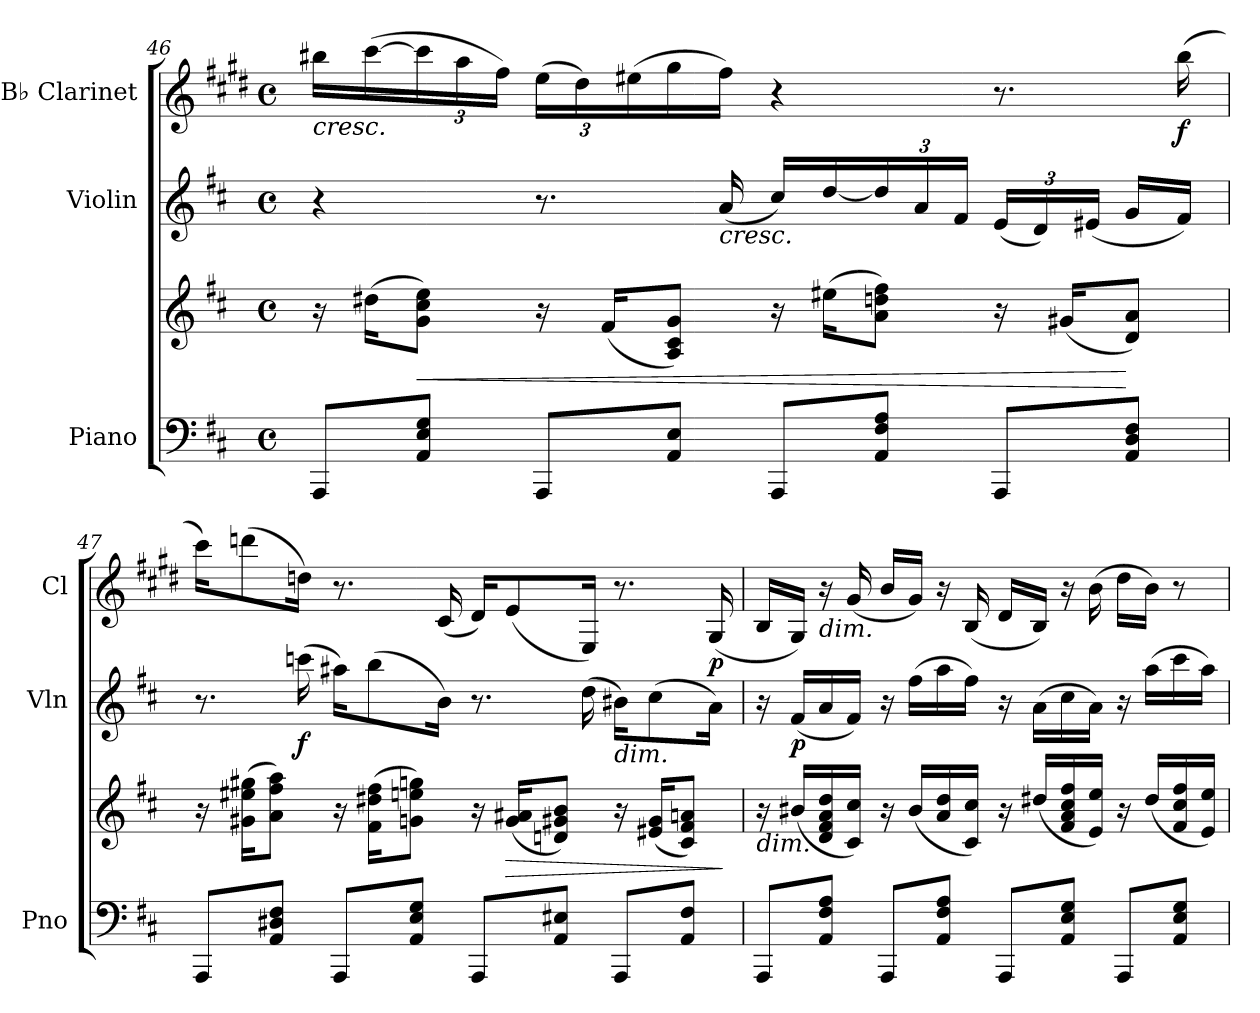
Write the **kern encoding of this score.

**kern	**kern	**dynam	**kern	**dynam	**kern	**dynam
*part3	*part3	*part3	*part2	*part2	*part1	*part1
*staff4	*staff3	*staff3/4	*staff2	*staff2	*staff1	*staff1
*I"Piano	*	*	*I"Violin	*	*I"B♭ Clarinet	*
*I'Pno	*	*	*I'Vln	*	*I'Cl	*
*clefF4	*clefG2	*	*clefG2	*	*clefG2	*
*	*	*	*	*	*ITrd1c2	*
*k[f#c#]	*k[f#c#]	*	*k[f#c#]	*	*k[f#c#]	*
*M4/4	*M4/4	*	*M4/4	*	*M4/4	*
*met(c)	*met(c)	*	*met(c)	*	*met(c)	*
=46	=46	=46	=46	=46	=46	=46
!	!	!	!	!	!LO:TX:b:i:t=cresc.	!
8AAA/L	16r	.	4r	.	16aa#X\LL	.
.	(>16dd#X\KL	.	.	.	(>[16bb\	.
!	!	!LO:HP:b	!	!	!	!
*	*	*	*	*	*Xbrackettup	*
8AA/ 8E/ 8G/J	8g\ 8cc#\ 8ee\J)	<	.	.	24bb\]	.
.	.	.	.	.	24gg\	.
.	.	.	.	.	24ee\JJ)	.
8AAA/L	16r	.	8.r	.	(>24dd\LL	.
.	.	.	.	.	24cc#\)	.
.	(>16f#/KL	.	.	.	.	.
.	.	.	.	.	(>24dd#X\	.
8AA/ 8E/J	8A/ 8c#/ 8g/J)	.	.	.	16ff#\	.
!	!	!	!LO:TX:b:i:t=cresc.	!	!	!
.	.	.	(<16a/	.	16ee\JJ)	.
8AAA/L	16r	.	16cc#/LL)	.	4r	.
.	(>16ee#X\KL	.	[16dd/	.	.	.
*	*	*	*Xbrackettup	*	*	*
8AA/ 8F#/ 8A/J	8a\ 8ddn\ 8ff#\J)	.	24dd/]	.	.	.
.	.	.	24a/	.	.	.
.	.	.	24f#/JJ	.	.	.
8AAA/L	16r	.	(<24e/LL	.	8.r	.
.	.	.	24d/)	.	.	.
.	(>16g#X/KL	.	.	.	.	.
.	.	.	(<24e#X/JJ	.	.	.
8AA/ 8D/ 8F#/J	8d/ 8a/J)	[	16g/LL	.	.	.
!	!	!	!	!	!	!LO:DY:b
.	.	.	16f#/JJ)	.	(>16aa#\	f
!!LO:PB:g=z
=47	=47	=47	=47	=47	=47	=47
8AAA/L	16r	.	8.r	.	16bb\KL)	.
.	(>16g#X\ 16ee#X\ 16gg#X\KL	.	.	.	(>8cccn\	.
8AA/ 8D#X/ 8F#/J	8a\ 8ff#\ 8aa\J)	.	.	.	.	.
!	!	!	!	!LO:DY:b	!	!
.	.	.	(>16cccn\	f	16ccn\Jk)	.
8AAA/L	16r	.	16aa#X\KL)	.	8.r	.
.	(>16f#\ 16dd#X\ 16ff#\KL	.	(>8bb\	.	.	.
8AA/ 8E/ 8G/J	8gn\ 8een\ 8ggn\J)	.	.	.	.	.
.	.	.	16b\Jk)	.	(<16B/	.
8AAA/L	16r	.	8.r	.	16c#/KL)	.
!	!	!LO:HP:b	!	!	!	!
.	(>16g/ 16a#X/KL	>	.	.	(<8d/	.
8AA/ 8E#X/J	8dn/ 8g#X/ 8b/J)	.	.	.	.	.
.	.	.	(>16dd\	.	16D/Jk)	.
!	!	!	!LO:TX:b:i:t=dim.	!	!	!
8AAA/L	16r	.	16b#X\KL)	.	8.r	.
.	(>16e#X/ 16g#/KL	.	(>8cc#\	.	.	.
8AA/ 8F#/J	8c#/ 8f#/ 8an/J)	.	.	.	.	.
!	!	!	!	!	!	!LO:DY:b
.	.	.	16a\Jk)	.	(<16F#/	p
.	.	]	.	.	.	.
=48	=48	=48	=48	=48	=48	=48
!	!LO:TX:b:i:t=dim.	!	!	!	!	!
8AAA/L	16r	.	16r	.	16A/LL	.
!	!	!	!	!LO:DY:b	!	!
.	(<16b#X/LL	.	(<16f#/LL	p	16F#/JJ)	.
!	!	!	!	!	!LO:TX:b:i:t=dim.	!
8AA/ 8F#/ 8A/J	16d/ 16f#/ 16a/ 16dd/	.	16a/	.	16r	.
.	16c#/ 16cc#/JJ)	.	16f#/JJ)	.	(<16f#/	.
8AAA/L	16r	.	16r	.	16a/LL	.
.	(<16b#/LL	.	(>16ff#\LL	.	16f#/JJ)	.
8AA/ 8F#/ 8A/J	16a/ 16dd/	.	16aa\	.	16r	.
.	16c#/ 16cc#/JJ)	.	16ff#\JJ)	.	(<16A/	.
8AAA/L	16r	.	16r	.	16c#/LL	.
.	(<16dd#X/LL	.	(>16a\LL	.	16A/JJ)	.
8AA/ 8E/ 8G/J	16f#/ 16a/ 16cc#/ 16ff#/	.	16cc#\	.	16r	.
.	16e/ 16ee/JJ)	.	16a\JJ)	.	(>16a\	.
8AAA/L	16r	.	16r	.	16cc#\LL	.
.	(<16dd#/LL	.	(>16aa\LL	.	16a\JJ)	.
8AA/ 8E/ 8G/J	16f#/ 16cc#/ 16ff#/	.	16ccc#\	.	8r	.
.	16e/ 16ee/JJ)	.	16aa\JJ)	.	.	.
=	=	=	=	=	=	=
*-	*-	*-	*-	*-	*-	*-
